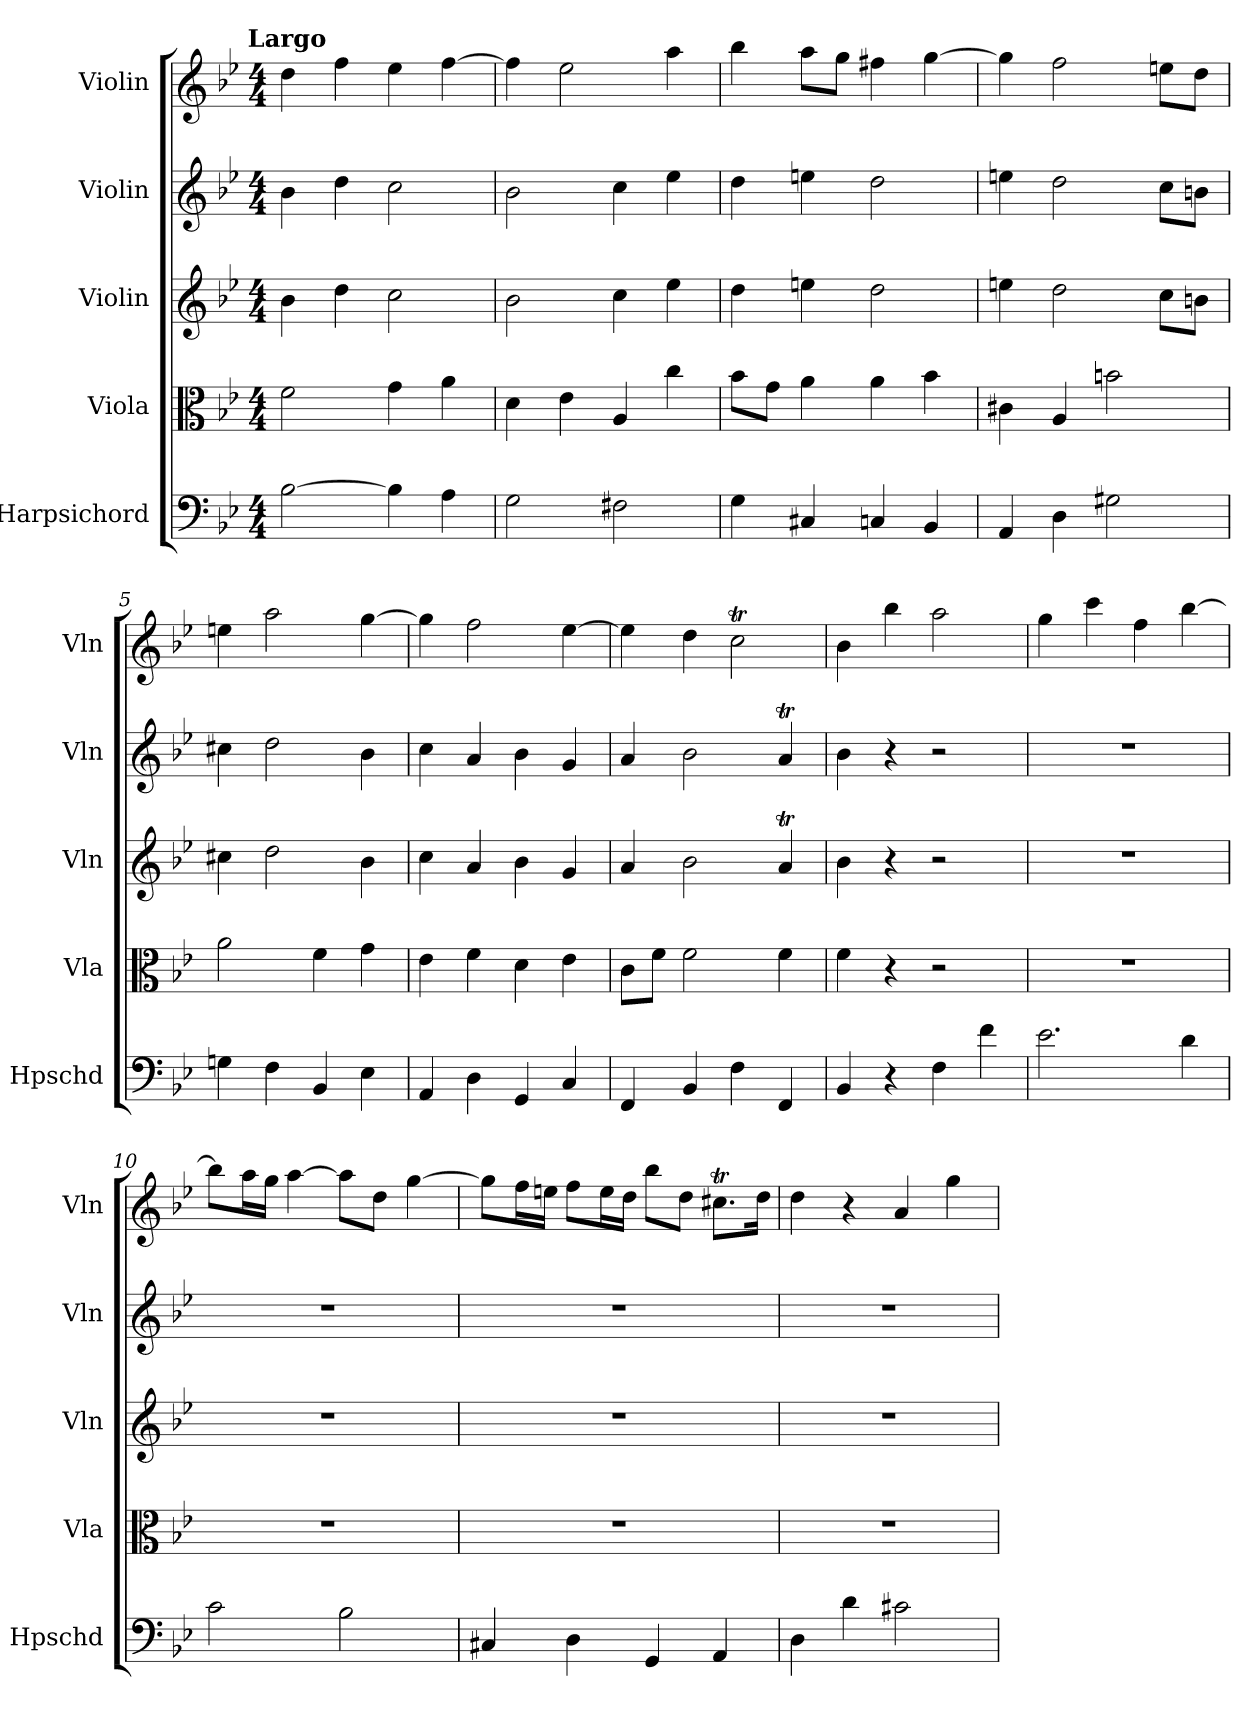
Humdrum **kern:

**kern	**kern	**kern	**kern	**kern
*part5	*part4	*part3	*part2	*part1
*staff5	*staff4	*staff3	*staff2	*staff1
*I"Harpsichord	*I"Viola	*I"Violin	*I"Violin	*I"Violin
*I'Hpschd	*I'Vla	*I'Vln	*I'Vln	*I'Vln
*clefF4	*clefC3	*clefG2	*clefG2	*clefG2
*k[b-e-]	*k[b-e-]	*k[b-e-]	*k[b-e-]	*k[b-e-]
*B-:	*B-:	*B-:	*B-:	*B-:
!!LO:TX:omd:t=Largo
*M4/4	*M4/4	*M4/4	*M4/4	*M4/4
*MM46	*MM46	*MM46	*MM46	*MM46
=1	=1	=1	=1	=1
[2B-\	2f\	4b-\	4b-\	4dd\
.	.	4dd\	4dd\	4ff\
4B-\]	4g\	2cc\	2cc\	4ee-\
4A\	4a\	.	.	[4ff\
=2	=2	=2	=2	=2
2G\	4d\	2b-\	2b-\	4ff\]
.	4e-\	.	.	2ee-\
2F#X\	4A/	4cc\	4cc\	.
.	4cc\	4ee-\	4ee-\	4aa\
=3	=3	=3	=3	=3
4G\	8b-\L	4dd\	4dd\	4bb-\
.	8g\J	.	.	.
4C#X/	4a\	4een\	4een\	8aa\L
.	.	.	.	8gg\J
4Cn/	4a\	2dd\	2dd\	4ff#X\
4BB-/	4b-\	.	.	[4gg\
=4	=4	=4	=4	=4
4AA/	4c#X\	4een\	4een\	4gg\]
4D\	4A/	2dd\	2dd\	2ff\
2G#X\	2bn\	.	.	.
.	.	8cc\L	8cc\L	8een\L
.	.	8bn\J	8bn\J	8dd\J
=5	=5	=5	=5	=5
4Gn\	2a\	4cc#X\	4cc#X\	4een\
4F\	.	2dd\	2dd\	2aa\
4BB-/	4f\	.	.	.
4E-\	4g\	4b-\	4b-\	[4gg\
=6	=6	=6	=6	=6
4AA/	4e-\	4cc\	4cc\	4gg\]
4D\	4f\	4a/	4a/	2ff\
4GG/	4d\	4b-\	4b-\	.
4C/	4e-\	4g/	4g/	[4ee-\
=7	=7	=7	=7	=7
4FF/	8c\L	4a/	4a/	4ee-\]
.	8f\J	.	.	.
4BB-/	2f\	2b-\	2b-\	4dd\
4F\	.	.	.	2ccT\
4FF/	4f\	4at/	4at/	.
=8	=8	=8	=8	=8
4BB-/	4f\	4b-\	4b-\	4b-\
4r	4r	4r	4r	4bb-\
4F\	2r	2r	2r	2aa\
4f\	.	.	.	.
=9	=9	=9	=9	=9
2.e-\	1r	1r	1r	4gg\
.	.	.	.	4ccc\
.	.	.	.	4ff\
4d\	.	.	.	[4bb-\
=10	=10	=10	=10	=10
2c\	1r	1r	1r	8bb-\L]
.	.	.	.	16aa\L
.	.	.	.	16gg\JJ
.	.	.	.	[4aa\
2B-\	.	.	.	8aa\L]
.	.	.	.	8dd\J
.	.	.	.	[4gg\
=11	=11	=11	=11	=11
4C#X/	1r	1r	1r	8gg\L]
.	.	.	.	16ff\L
.	.	.	.	16een\JJ
4D\	.	.	.	8ff\L
.	.	.	.	16ee\L
.	.	.	.	16dd\JJ
4GG/	.	.	.	8bb-\L
.	.	.	.	8dd\J
4AA/	.	.	.	8.cc#Xt\L
.	.	.	.	16dd\Jk
=12	=12	=12	=12	=12
4D\	1r	1r	1r	4dd\
4d\	.	.	.	4r
2c#X\	.	.	.	4a/
.	.	.	.	4gg\
=	=	=	=	=
*-	*-	*-	*-	*-
